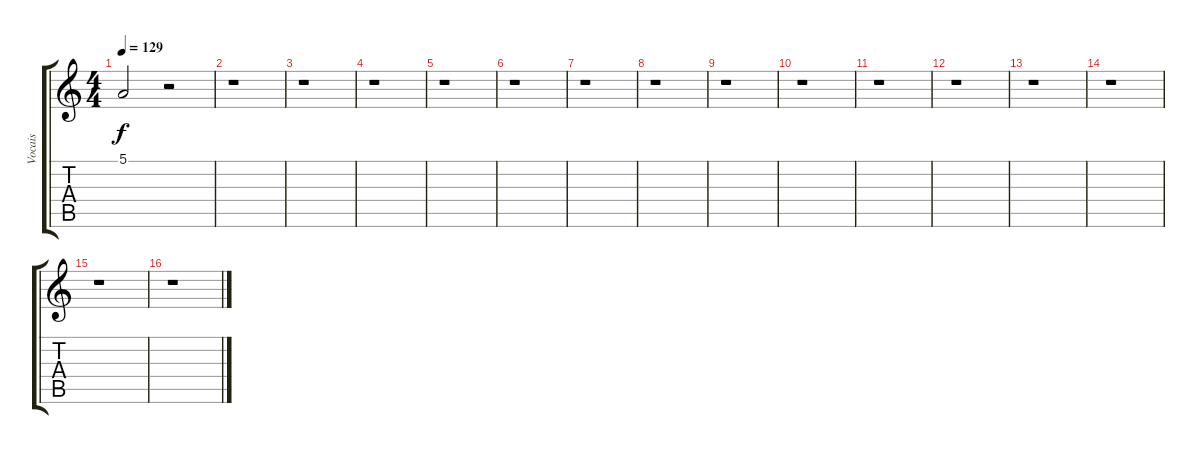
\track ("Vocais" "Vocais") {instrument clarinet}
\staff {score tabs}
\tuning (E4 B3 G3 D3 A2 E2) {hide}
\ts (4 4)
\tempo 129
\clef g2
\ks c
5.1.2{dy f} r.2 |
r.1 |
r.1 |
r.1 |
r.1 |
r.1 |
r.1 |
r.1 |
r.1 |
r.1 |
r.1 |
r.1 |
r.1 |
r.1 |
r.1 |
r.1
